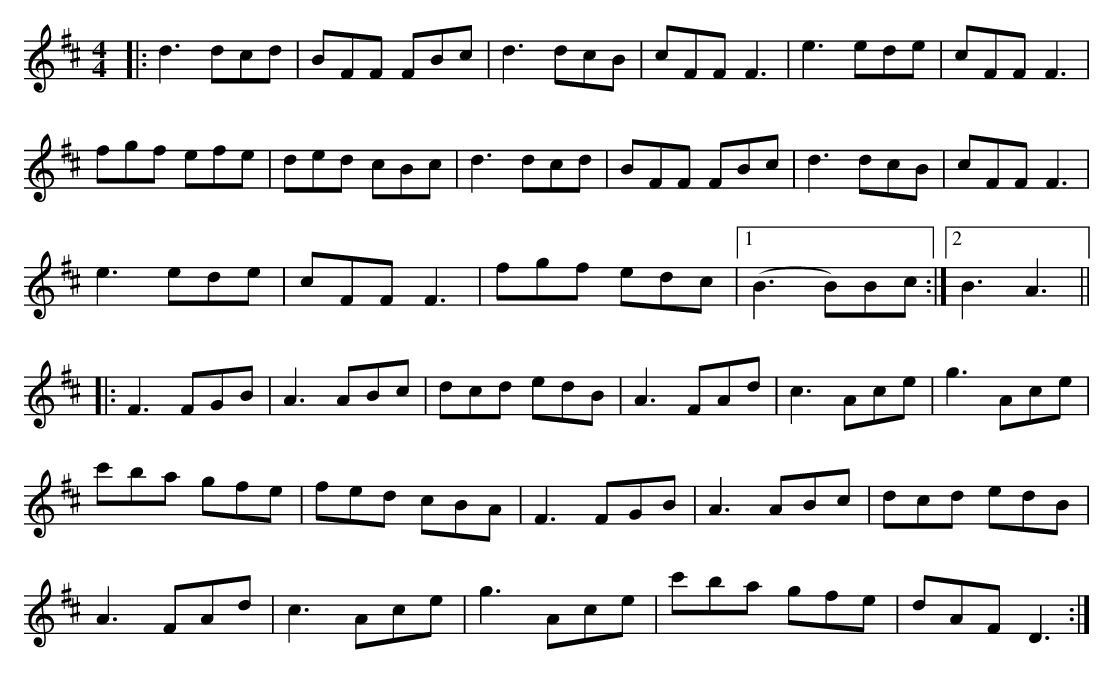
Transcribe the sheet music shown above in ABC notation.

X:1
M:4/4
K:Bmin
|:d3 dcd|BFF FBc|d3 dcB|cFF F3|e3 ede|cFF F3|
fgf efe|ded cBc|d3 dcd|BFF FBc|d3 dcB|cFF F3|
e3 ede|cFF F3|fgf edc|1 (B3 B)Bc:|2 B3 A3||
|:F3 FGB|A3 ABc|dcd edB|A3 FAd|c3 Ace|g3 Ace|
c'ba gfe|fed cBA|F3 FGB|A3 ABc|dcd edB|
A3 FAd|c3 Ace|g3 Ace|c'ba gfe|dAF D3:|
